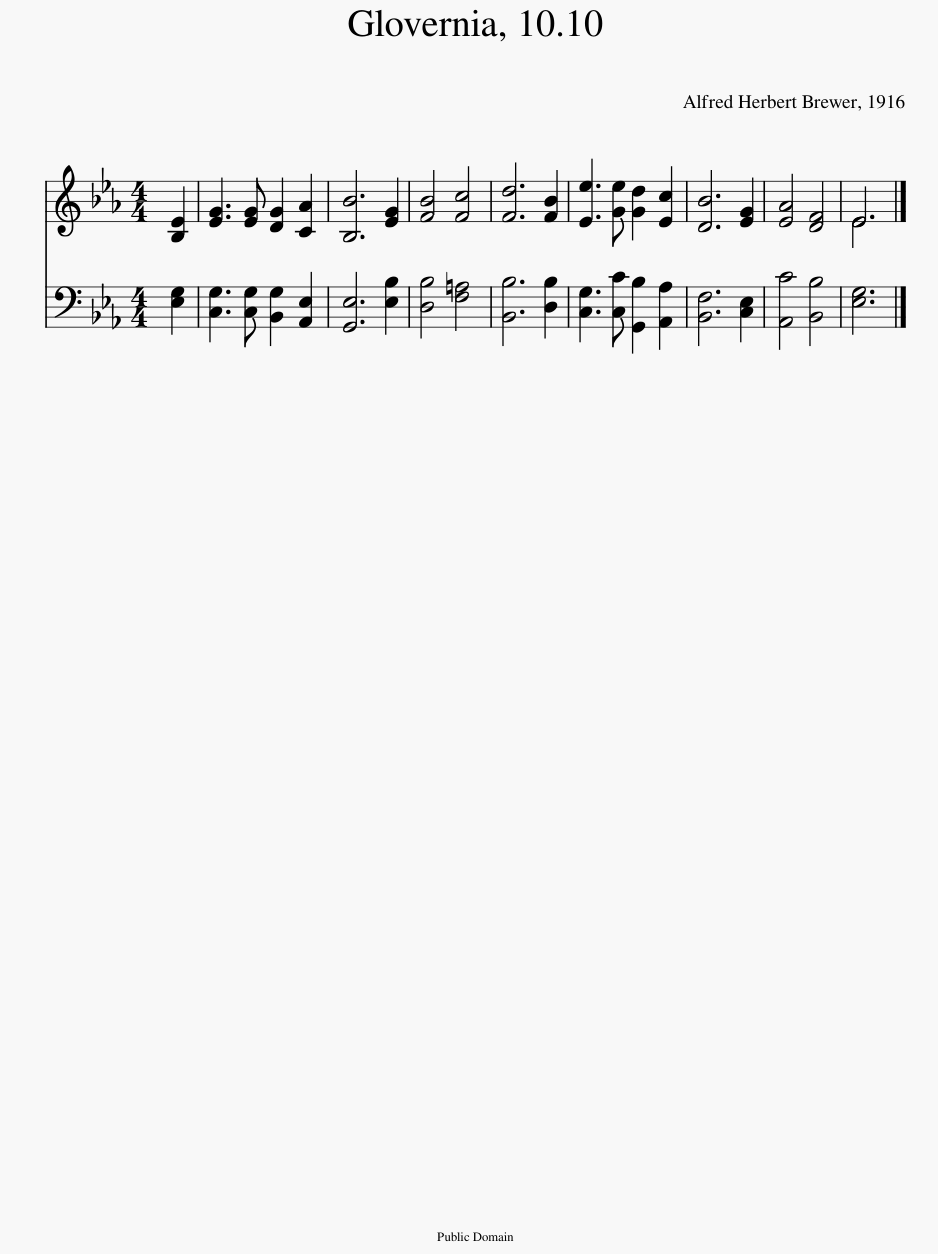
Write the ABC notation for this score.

X:1
%%score ( 1 2 ) 3
L:1/8
M:4/4
I:linebreak $
K:Eb
V:1 treble
V:2 treble
V:3 bass
V:1
 [B,E]2 | [EG]3 [EG] [DG]2 [CA]2 | [B,B]6 [EG]2 | [FB]4 [Fc]4 | [Fd]6 [FB]2 | %5
 [Ee]3 [Ge] [Gd]2 [Ec]2 | [DB]6 [EG]2 | [EA]4 [DF]4 | E6 |] %9
V:2
 x2 | x8 | x8 | x8 | x8 | %5
 x8 | x8 | x8 | E6 |] %9
V:3
 [E,G,]2 | [C,G,]3 [C,G,] [B,,G,]2 [A,,E,]2 | [G,,E,]6 [E,B,]2 | [D,B,]4 [F,=A,]4 | [B,,B,]6 [D,B,]2 | %5
 [C,G,]3 [C,C] [G,,B,]2 [A,,A,]2 | [B,,F,]6 [C,E,]2 | [A,,C]4 [B,,B,]4 | [E,G,]6 |] %9
